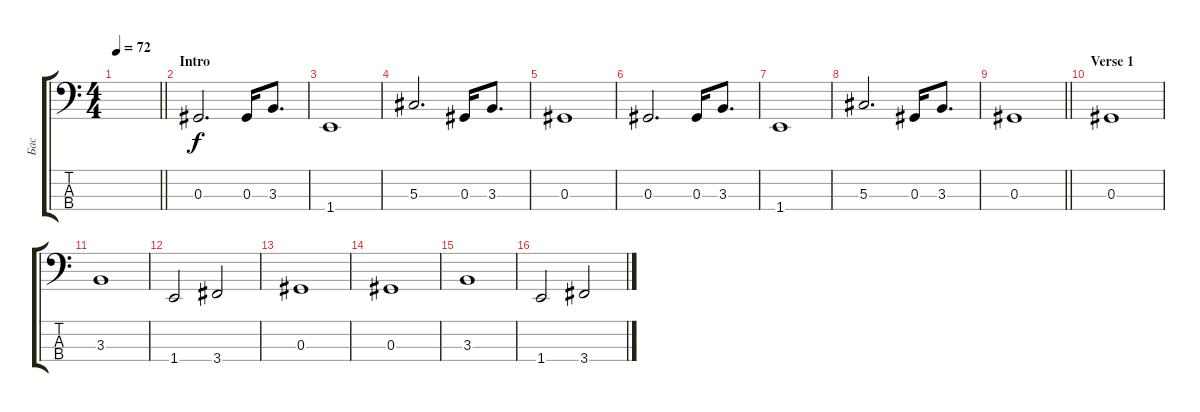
\track ("Бас" "Бас") {instrument electricbassfinger}
\staff {score tabs}
\tuning (Gb2 Db2 Ab1 Eb1) {hide}
\ts (4 4)
\tempo 72
\clef f4
\barLineRight lightlight
\ks c
|
\section ("" "Intro")
0.3.2{d} 0.3.16 3.3.8{d} |
1.4.1 |
5.3.2{d} 0.3.16 3.3.8{d} |
0.3.1 |
0.3.2{d} 0.3.16 3.3.8{d} |
1.4.1 |
5.3.2{d} 0.3.16 3.3.8{d} |
\barLineRight lightlight
0.3.1 |
\section ("" "Verse 1")
0.3.1 |
3.3.1 |
1.4.2 3.4.2 |
0.3.1 |
0.3.1 |
3.3.1 |
1.4.2 3.4.2
